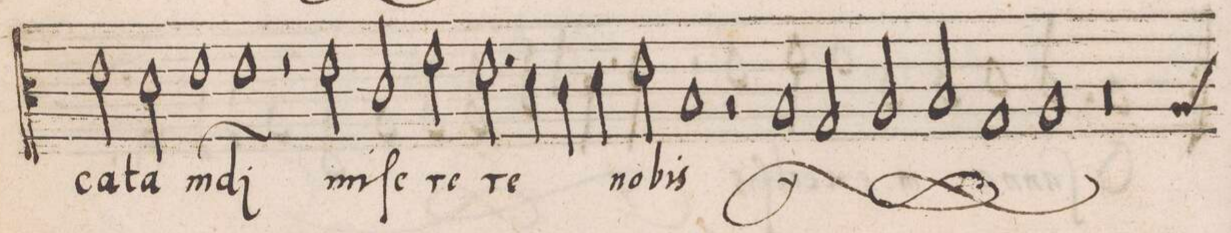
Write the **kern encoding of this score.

**kern	**text
*I"ALTVS	*
*clefC3	*
*k[]	*
*met(C|)	*
*M2/1	*
2e\	-ca-
2d\	-ta
1e\	m(un)-
=8-	=8-
1e\	-di
2r	.
2e\	mi-
=9-	=9-
2c/	-ſe-
2f\	-re-
2.e\	-re
4d\	.
=10-	=10-
4c\	.
4d\	.
2e\	no-
1B/	-bis
=11-	=11-
2r	.
*	*ij
1A/	mi-
2G/	-ſe-
=12-	=12-
2A/	-re-
2B/	-re
1G/	no-
=13-	=13-
*custos:A	*
1A/	-bis
*	*Xij
0r	.
=14-	=14-
*-	*-
